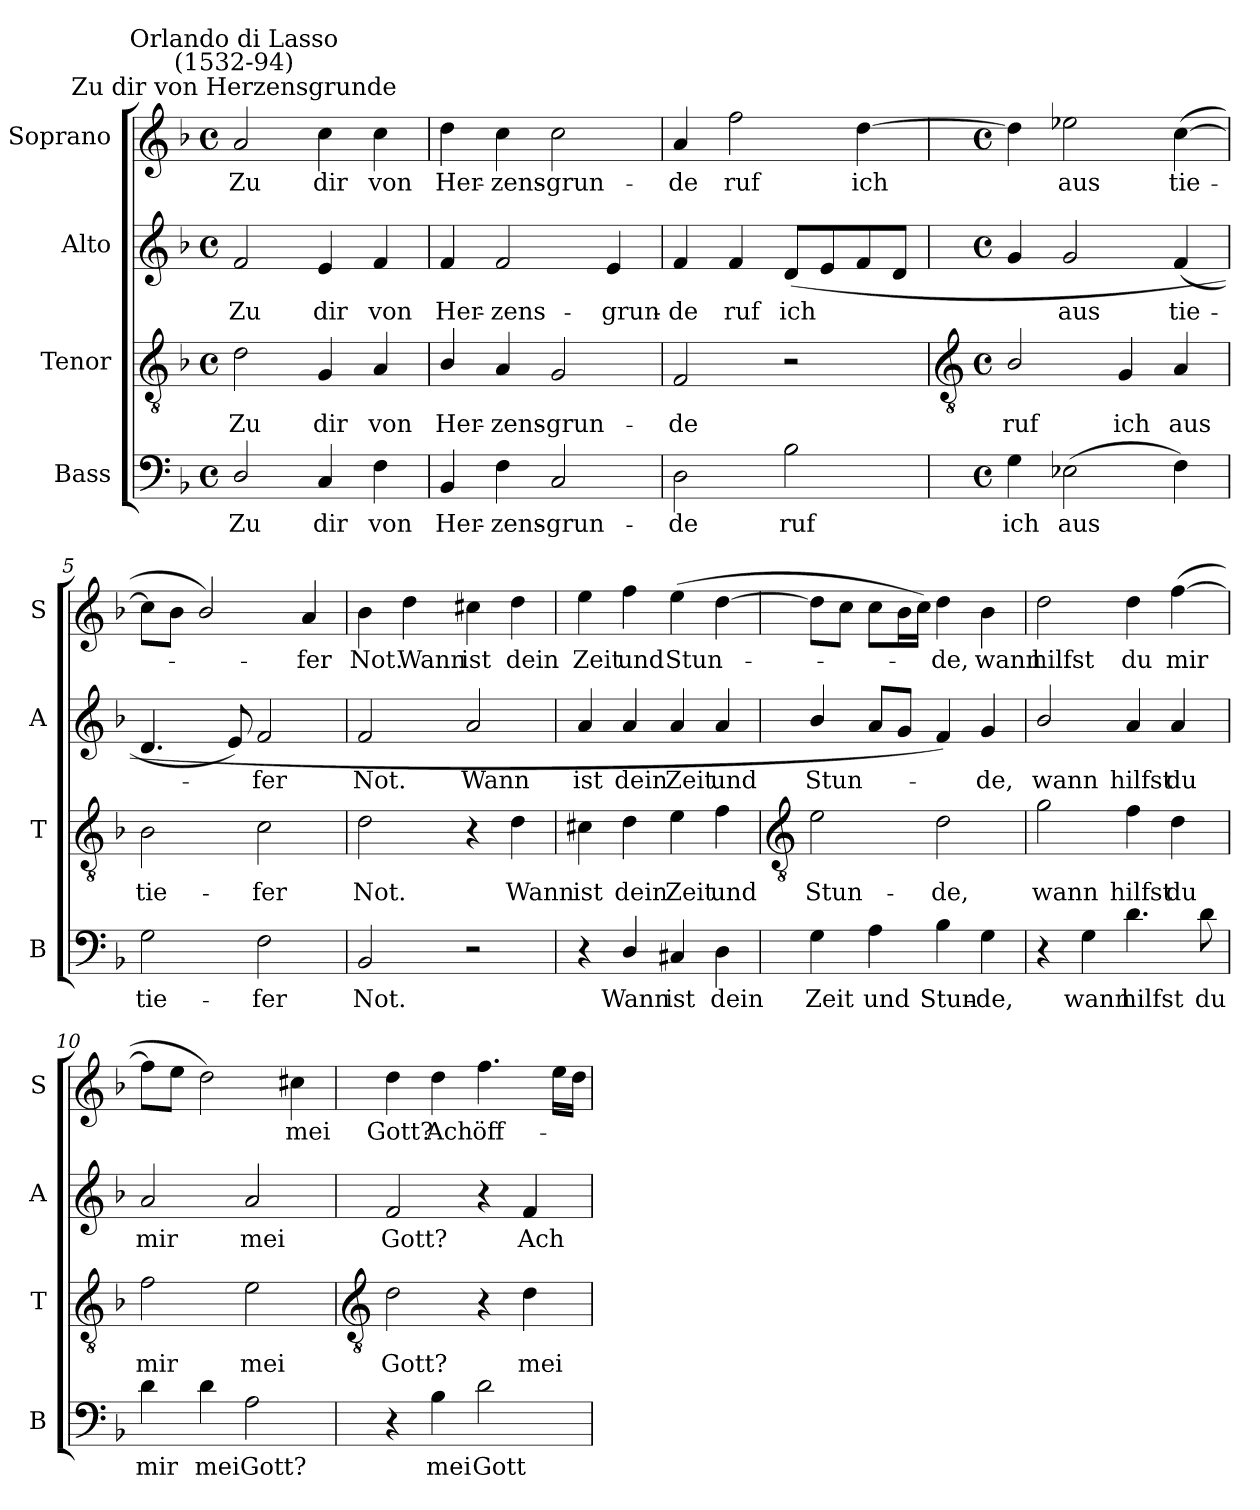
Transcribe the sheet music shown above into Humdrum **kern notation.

**kern	**text	**kern	**text	**kern	**text	**kern	**text
*part4	*part4	*part3	*part3	*part2	*part2	*part1	*part1
*staff4	*staff4	*staff3	*staff3	*staff2	*staff2	*staff1	*staff1
*I"Bass	*	*I"Tenor	*	*I"Alto	*	*I"Soprano	*
*I'B	*	*I'T	*	*I'A	*	*I'S	*
*clefF4	*	*clefGv2	*	*clefG2	*	*clefG2	*
*k[b-]	*	*k[b-]	*	*k[b-]	*	*k[b-]	*
*F:	*	*F:	*	*F:	*	*F:	*
*M4/4	*	*M4/4	*	*M4/4	*	*M4/4	*
*met(c)	*	*met(c)	*	*met(c)	*	*met(c)	*
=1	=1	=1	=1	=1	=1	=1	=1
!	!	!	!	!	!	!LO:TX:a:cj:t=Zu dir von Herzensgrunde	!
!	!	!	!	!	!	!LO:TX:a:cj:t=Orlando di Lasso\n(1532-94)	!
!	!LO:LY:b	!	!LO:LY:b	!	!LO:LY:b	!	!LO:LY:b
2D/	Zu	2d	Zu	2f	Zu	2a	Zu
!	!LO:LY:b	!	!LO:LY:b	!	!LO:LY:b	!	!LO:LY:b
4C	dir	4G	dir	4e	dir	4cc	dir
!	!LO:LY:b	!	!LO:LY:b	!	!LO:LY:b	!	!LO:LY:b
4F	von	4A	von	4f	von	4cc	von
=2	=2	=2	=2	=2	=2	=2	=2
!	!LO:LY:b	!	!LO:LY:b	!	!LO:LY:b	!	!LO:LY:b
4BB-	Her-	4B-/	Her-	4f	Her-	4dd	Her-
!	!LO:LY:b	!	!LO:LY:b	!	!LO:LY:b	!	!LO:LY:b
4F	-zens-	4A	-zens-	2f	-zens-	4cc	-zens-
!	!LO:LY:b	!	!LO:LY:b	!	!	!	!LO:LY:b
2C	-grun-	2G	-grun-	.	.	2cc	-grun-
!	!	!	!	!	!LO:LY:b	!	!
.	.	.	.	4e	-grun-	.	.
=3	=3	=3	=3	=3	=3	=3	=3
!	!LO:LY:b	!	!LO:LY:b	!	!LO:LY:b	!	!LO:LY:b
2D	-de	2F	-de	4f	-de	4a	-de
!	!	!	!	!	!LO:LY:b	!	!LO:LY:b
.	.	.	.	4f	ruf	2ff	ruf
!	!LO:LY:b	!	!	!	!LO:LY:b	!	!
2B-	ruf	2r	.	(<8dL	ich	.	.
.	.	.	.	8e	.	.	.
!	!	!	!	!	!	!	!LO:LY:b
.	.	.	.	8f	.	[4dd	ich
.	.	.	.	8dJ	.	.	.
!!LO:LB:g=z
=4	=4	=4	=4	=4	=4	=4	=4
*	*	*clefGv2	*	*	*	*	*
*M4/4	*	*M4/4	*	*M4/4	*	*M4/4	*
*met(c)	*	*met(c)	*	*met(c)	*	*met(c)	*
!	!LO:LY:b	!	!LO:LY:b	!	!	!	!
4G	ich	2B-/	ruf	4g	.	4dd]	.
!	!LO:LY:b	!	!	!	!LO:LY:b	!	!LO:LY:b
(>2E-X	aus	.	.	2g	aus	2ee-X	aus
!	!	!	!LO:LY:b	!	!	!	!
.	.	4G	ich	.	.	.	.
!	!	!	!LO:LY:b	!	!LO:LY:b	!	!LO:LY:b
4F)	.	4A	aus	(<4f	tie-	(>[4cc	tie-
=5	=5	=5	=5	=5	=5	=5	=5
!	!LO:LY:b	!	!LO:LY:b	!	!	!	!
2G	tie-	2B-	tie-	4.d	.	8ccL]	.
.	.	.	.	.	.	8b-J	.
.	.	.	.	.	.	2b-/)	.
.	.	.	.	8e)	.	.	.
!	!LO:LY:b	!	!LO:LY:b	!	!LO:LY:b	!	!
2F	-fer	2c	-fer	2f	fer	.	.
!	!	!	!	!	!	!	!LO:LY:b
.	.	.	.	.	.	4a	fer
=6	=6	=6	=6	=6	=6	=6	=6
!	!LO:LY:b	!	!LO:LY:b	!	!LO:LY:b	!	!LO:LY:b
2BB-	Not.	2d	Not.	2f	Not.	4b-	Not.
!	!	!	!	!	!	!	!LO:LY:b
.	.	.	.	.	.	4dd	Wann
!	!	!	!	!	!LO:LY:b	!	!LO:LY:b
2r	.	4r	.	2a	Wann	4cc#X	ist
!	!	!	!LO:LY:b	!	!	!	!LO:LY:b
.	.	4d	Wann	.	.	4dd	dein
=7	=7	=7	=7	=7	=7	=7	=7
!	!	!	!LO:LY:b	!	!LO:LY:b	!	!LO:LY:b
4r	.	4c#X	ist	4a	ist	4ee	Zeit
!	!LO:LY:b	!	!LO:LY:b	!	!LO:LY:b	!	!LO:LY:b
4D/	Wann	4d	dein	4a	dein	4ff	und
!	!LO:LY:b	!	!LO:LY:b	!	!LO:LY:b	!	!LO:LY:b
4C#X	ist	4e	Zeit	4a	Zeit	(>4ee	Stun-
!	!LO:LY:b	!	!LO:LY:b	!	!LO:LY:b	!	!
4D	dein	4f	und	4a	und	[4dd	.
!!LO:LB:g=z
=8	=8	=8	=8	=8	=8	=8	=8
*	*	*clefGv2	*	*	*	*	*
!	!LO:LY:b	!	!LO:LY:b	!	!LO:LY:b	!	!
4G	Zeit	2e	Stun-	4b-/	Stun-	8ddL]	.
.	.	.	.	.	.	8ccJ	.
!	!LO:LY:b	!	!	!	!	!	!
4A	und	.	.	8aL	.	8ccL	.
.	.	.	.	8gJ	.	16b-L	.
.	.	.	.	.	.	16ccJJ)	.
!	!LO:LY:b	!	!LO:LY:b	!	!	!	!LO:LY:b
4B-	Stun-	2d	-de,	4f)	.	4dd	de,
!	!LO:LY:b	!	!	!	!LO:LY:b	!	!LO:LY:b
4G	-de,	.	.	4g	de,	4b-	wann
=9	=9	=9	=9	=9	=9	=9	=9
!	!	!	!LO:LY:b	!	!LO:LY:b	!	!LO:LY:b
4r	.	2g	wann	2b-/	wann	2dd	hilfst
!	!LO:LY:b	!	!	!	!	!	!
4G	wann	.	.	.	.	.	.
!	!LO:LY:b	!	!LO:LY:b	!	!LO:LY:b	!	!LO:LY:b
4.d	hilfst	4f	hilfst	4a	hilfst	4dd	du
!	!	!	!LO:LY:b	!	!LO:LY:b	!	!LO:LY:b
.	.	4d	du	4a	du	(>[4ff	mir
!	!LO:LY:b	!	!	!	!	!	!
8d	du	.	.	.	.	.	.
=10	=10	=10	=10	=10	=10	=10	=10
!	!LO:LY:b	!	!LO:LY:b	!	!LO:LY:b	!	!
4d	mir	2f	mir	2a	mir	8ffL]	.
.	.	.	.	.	.	8eeJ	.
!	!LO:LY:b	!	!	!	!	!	!
4d	mei	.	.	.	.	2dd)	.
!	!LO:LY:b	!	!LO:LY:b	!	!LO:LY:b	!	!
2A	Gott?	2e	mei	2a	mei	.	.
!	!	!	!	!	!	!	!LO:LY:b
.	.	.	.	.	.	4cc#X	mei
!!LO:LB:g=z
=11	=11	=11	=11	=11	=11	=11	=11
*	*	*clefGv2	*	*	*	*	*
!	!	!	!LO:LY:b	!	!LO:LY:b	!	!LO:LY:b
4r	.	2d	Gott?	2f	Gott?	4dd	Gott?
!	!LO:LY:b	!	!	!	!	!	!LO:LY:b
4B-	mei	.	.	.	.	4dd	Ach
!	!LO:LY:b	!	!	!	!	!	!LO:LY:b
2d	Gott	4r	.	4r	.	4.ff	öff-
!	!	!	!LO:LY:b	!	!LO:LY:b	!	!
.	.	4d	mei	4f	Ach	.	.
.	.	.	.	.	.	16eeLL	.
.	.	.	.	.	.	16ddJJ	.
=	=	=	=	=	=	=	=
*-	*-	*-	*-	*-	*-	*-	*-
